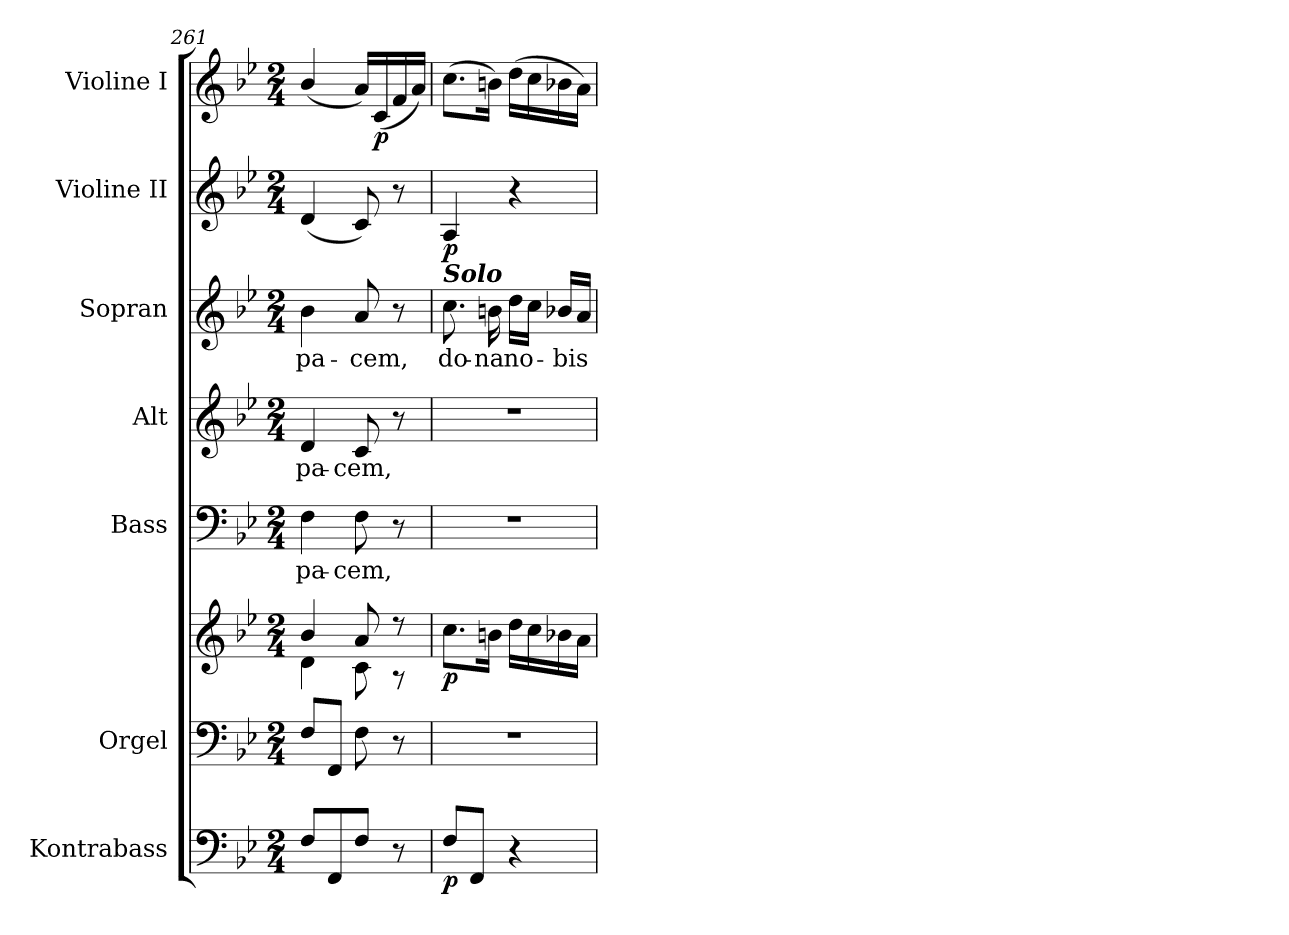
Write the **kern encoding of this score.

**kern	**dynam	**kern	**kern	**dynam	**kern	**text	**kern	**text	**kern	**text	**kern	**dynam	**kern	**dynam
*part7	*part7	*part6	*part6	*part6	*part5	*part5	*part4	*part4	*part3	*part3	*part2	*part2	*part1	*part1
*staff8	*staff8	*staff7	*staff6	*staff6/7	*staff5	*staff5	*staff4	*staff4	*staff3	*staff3	*staff2	*staff2	*staff1	*staff1
*I"Kontrabass	*	*I"Orgel	*	*	*I"Bass	*	*I"Alt	*	*I"Sopran	*	*I"Violine II	*	*I"Violine I	*
*I'Kb.	*	*I'Org.	*	*	*I'B	*	*I'A	*	*I'S	*	*I'Vl. II	*	*I'Vl. I	*
!!LO:PB:g=z
*clefF4	*	*clefF4	*clefG2	*	*clefF4	*	*clefG2	*	*clefG2	*	*clefG2	*	*clefG2	*
*ITrd7c12	*	*	*	*	*	*	*	*	*	*	*	*	*	*
*k[b-e-]	*	*k[b-e-]	*k[b-e-]	*	*k[b-e-]	*	*k[b-e-]	*	*k[b-e-]	*	*k[b-e-]	*	*k[b-e-]	*
*B-:	*	*B-:	*B-:	*	*B-:	*	*B-:	*	*B-:	*	*B-:	*	*B-:	*
*M2/4	*	*M2/4	*M2/4	*	*M2/4	*	*M2/4	*	*M2/4	*	*M2/4	*	*M2/4	*
=261	=261	=261	=261	=261	=261	=261	=261	=261	=261	=261	=261	=261	=261	=261
*	*	*	*^	*	*	*	*	*	*	*	*	*	*	*
!	!	!	!	!	!	!	!LO:LY:b	!	!LO:LY:b	!	!LO:LY:b	!	!	!	!
8FF/L	.	8F/L	4b-/	4d\	.	4F\	pa-	4d/	pa-	4b-\	pa-	(<4d/	.	(<4b-/	.
8FFF/	.	8FF/J	.	.	.	.	.	.	.	.	.	.	.	.	.
!	!	!	!	!	!	!	!LO:LY:b	!	!LO:LY:b	!	!LO:LY:b	!	!	!	!
8FF/J	.	8F\	8a/	8c\	.	8F\	-cem,	8c/	-cem,	8a/	-cem,	8c/)	.	16a/LL)	.
!	!	!	!	!	!	!	!	!	!	!	!	!	!	!	!LO:DY:b
.	.	.	.	.	.	.	.	.	.	.	.	.	.	(<16c/	p
8r	.	8r	8r	8r	.	8r	.	8r	.	8r	.	8r	.	16f/	.
.	.	.	.	.	.	.	.	.	.	.	.	.	.	16a/JJ)	.
*	*	*	*v	*v	*	*	*	*	*	*	*	*	*	*	*
=262	=262	=262	=262	=262	=262	=262	=262	=262	=262	=262	=262	=262	=262	=262
!	!	!	!	!	!	!	!	!	!LO:TX:a:Bi:t=Solo	!	!	!	!	!
!	!LO:DY:b	!	!	!LO:DY:b	!	!	!	!	!	!LO:LY:b	!	!LO:DY:b	!	!
8FF/L	p	2r	8.cc\L	p	2r	.	2r	.	8.cc\	do-	4A/	p	(>8.cc\L	.
8FFF/J	.	.	.	.	.	.	.	.	.	.	.	.	.	.
!	!	!	!	!	!	!	!	!	!	!LO:LY:b	!	!	!	!
.	.	.	16bn\Jk	.	.	.	.	.	16bn\	-na	.	.	16bn\Jk)	.
!	!	!	!	!	!	!	!	!	!	!LO:LY:b	!	!	!	!
4r	.	.	16dd\LL	.	.	.	.	.	16dd\LL	no-	4r	.	(>16dd\LL	.
.	.	.	16cc\	.	.	.	.	.	16cc\JJ	.	.	.	16cc\	.
!	!	!	!	!	!	!	!	!	!	!LO:LY:b	!	!	!	!
.	.	.	16b-X\	.	.	.	.	.	16b-X/LL	-bis	.	.	16b-X\	.
.	.	.	16a\JJ	.	.	.	.	.	16a/JJ	.	.	.	16a\JJ)	.
=	=	=	=	=	=	=	=	=	=	=	=	=	=	=
*-	*-	*-	*-	*-	*-	*-	*-	*-	*-	*-	*-	*-	*-	*-
